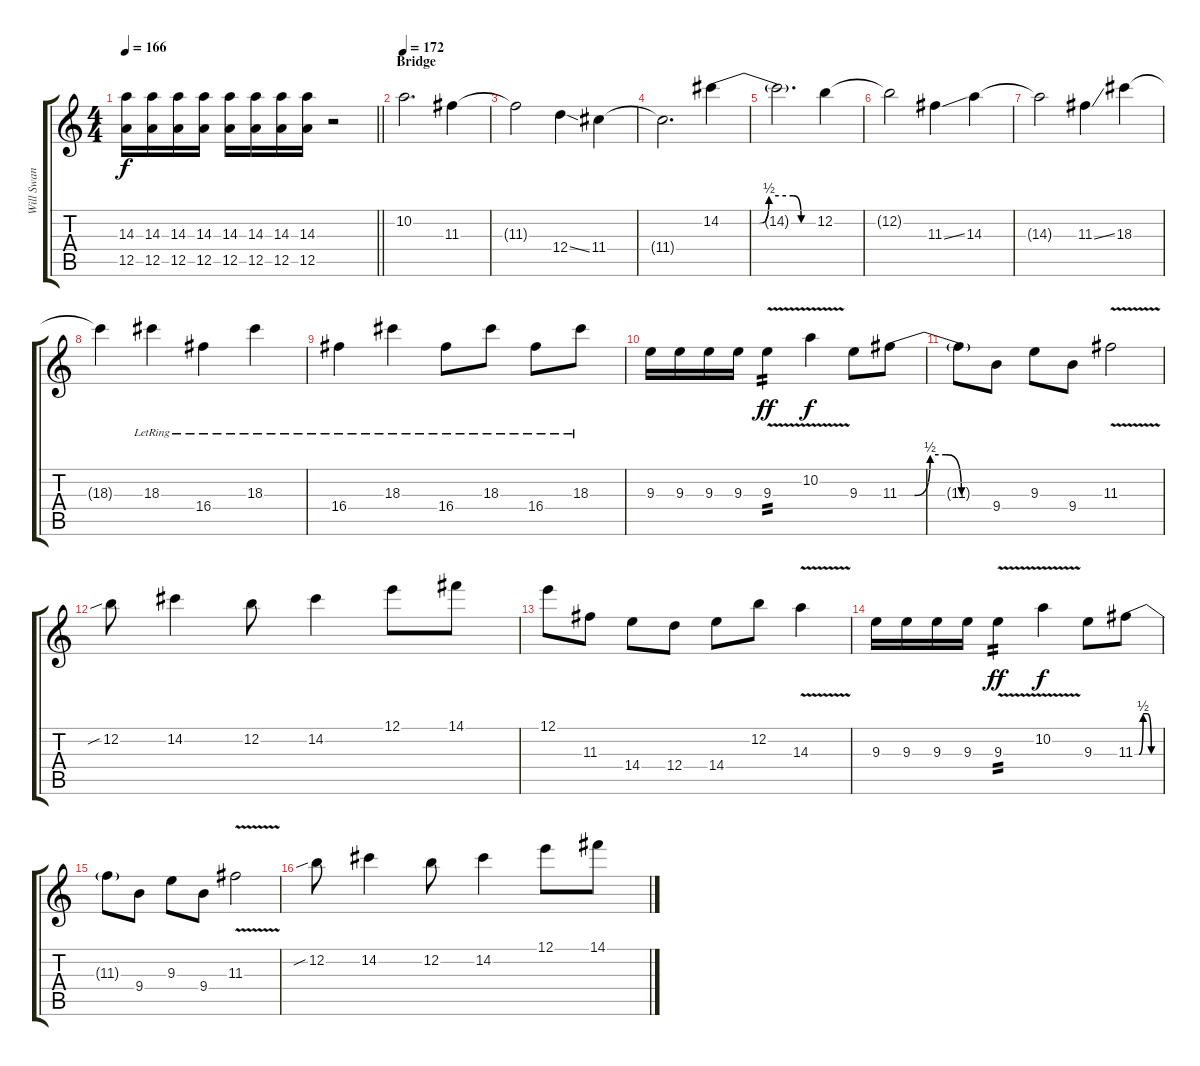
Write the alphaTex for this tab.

\track ("Will Swan (Guitar R)" "Will Swan ") {instrument distortionguitar}
\staff {score tabs}
\tuning (E4 B3 G3 D3 A2 D2) {hide}
\ts (4 4)
\tempo 166
\clef g2
\barLineRight lightlight
\ks c
(14.3 12.5).16{dy f} (14.3 12.5).16 (14.3 12.5).16 (14.3 12.5).16 (14.3 12.5).16 (14.3 12.5).16 (14.3 12.5).16 (14.3 12.5).16 r.2 |
\section ("" "Bridge")
\tempo 172
10.2.2{d volume 13} 11.3.4 |
11.3{t}.2 12.4{ss}.4 11.4.4 |
11.4{t}.2{d} 14.2{be (custom 0 0 24 0 30 2 45 2 50 0 60 0)}.4 |
14.2{t}.2{d} 12.2.4 |
12.2{t}.2 11.3{ss}.4 14.3.4 |
14.3{t}.2 11.3{ss}.4 18.3.4 |
18.3{t}.4 18.3{lr}.4 16.4{lr}.4 18.3{lr}.4 |
16.4{lr}.4 18.3{lr}.4 16.4{lr}.8 18.3{lr}.8 16.4{lr}.8 18.3{lr}.8 |
9.3.16 9.3.16 9.3.16 9.3.16 9.3{v}.4{tp 2 dy ff} 10.2{v}.4{dy f} 9.3.8 11.3{be (custom 0 0 10 0 20 2 30 2 40 0 60 0)}.8 |
11.3{t}.8 9.4.8 9.3.8 9.4.8 11.3{v}.2 |
12.2{sib}.8 14.2.4 12.2.8 14.2.4 12.1.8 14.1.8 |
12.1.8 11.3.8 14.4.8 12.4.8 14.4.8 12.2.8 14.3{v}.4 |
9.3.16 9.3.16 9.3.16 9.3.16 9.3{v}.4{tp 2 dy ff} 10.2{v}.4{dy f} 9.3.8 11.3{be (custom 0 0 10 0 20 2 30 2 40 0 60 0)}.8 |
11.3{t}.8 9.4.8 9.3.8 9.4.8 11.3{v}.2 |
12.2{sib}.8 14.2.4 12.2.8 14.2.4 12.1.8 14.1.8
